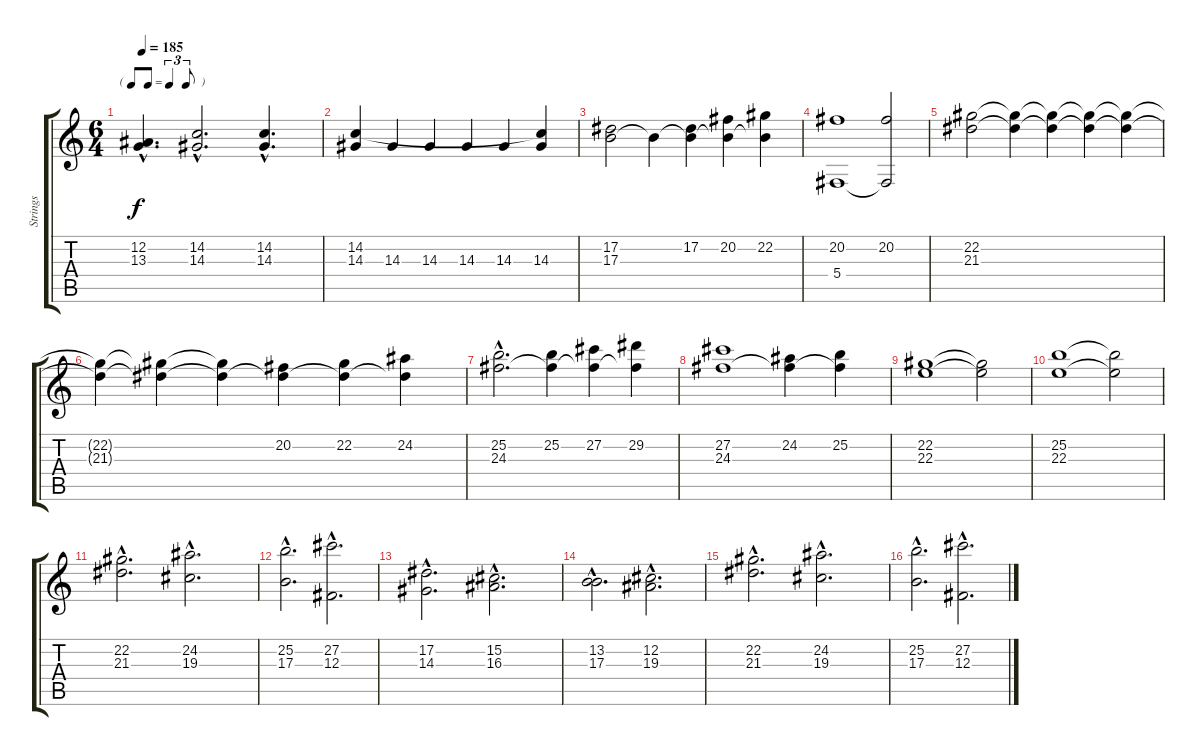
\track ("Strings" "Strings") {instrument synthstrings1}
\staff {score tabs}
\tuning (Eb4 Bb3 Gb3 Db3 Ab2 Eb2) {hide}
\ts (6 4)
\tf triplet8th
\tempo 185
\clef g2
\ks c
(12.2{hac} 13.3{hac}).4{d dy f} (14.2{hac} 14.3{hac}).2{d} (14.2{hac} 14.3{hac}).4{d} |
(14.2 14.3).4 14.3.4 14.3.4 14.3.4 14.3.4 (14.2{t} 14.3).4 |
(17.2 17.3).2 17.3{t}.4 (17.2 17.3{t}).4 (20.2 17.3{t}).4 (22.2 17.3{t}).4 |
(20.2 5.4).1 (20.2 5.4{t}).2 |
(22.2 21.3).2 (22.2{t} 21.3{t}).4 (22.2{t} 21.3{t}).4 (22.2{t} 21.3{t}).4 (22.2{t} 21.3{t}).4 |
(22.2{t} 21.3{t}).4 (22.2{t} 21.3{t}).4 (22.2{t} 21.3{t}).4 (20.2 21.3{t}).4 (22.2 21.3{t}).4 (24.2 21.3{t}).4 |
(25.2{hac} 24.3{hac}).2{d} (25.2 24.3{t}).4 (27.2 24.3{t}).4 (29.2 24.3{t}).4 |
(27.2 24.3).1 (24.2 24.3{t}).4 (25.2 24.3{t}).4 |
(22.2 22.3).1 (22.2{t} 22.3{t}).2 |
(25.2 22.3).1 (25.2{t} 22.3{t}).2 |
(22.2{hac} 21.3{hac}).2{d} (24.2{hac} 19.3{hac}).2{d} |
(25.2{hac} 17.3{hac}).2{d} (27.2{hac} 12.3{hac}).2{d} |
(17.2{hac} 14.3{hac}).2{d} (15.2{hac} 16.3{hac}).2{d} |
(13.2{hac} 17.3{hac}).2{d} (12.2{hac} 19.3{hac}).2{d} |
(22.2{hac} 21.3{hac}).2{d} (24.2{hac} 19.3{hac}).2{d} |
(25.2{hac} 17.3{hac}).2{d} (27.2{hac} 12.3{hac}).2{d}
